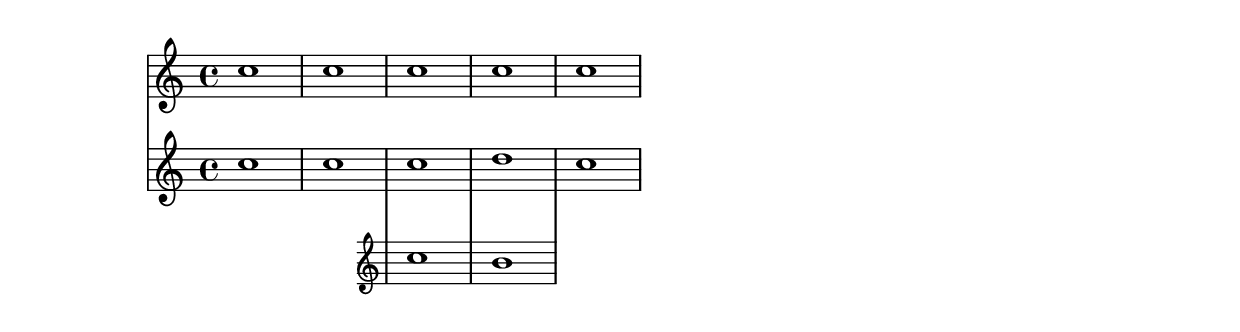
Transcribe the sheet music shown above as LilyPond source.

%% Do not edit this file; it is automatically
%% generated from LSR http://lsr.dsi.unimi.it
%% This file is in the public domain.
\version "2.12.2"

\header {
  lsrtags = "staff-notation, contexts-and-engravers"

%% Translation of GIT committish: a874fda3641c9e02f61be5c41b215b8304b8ed00
  texidoces = "
Se puede añadir (posiblemente de forma temporal) un pentagrama
nuevo una vez que la pieza ha comenzado.

"
  doctitlees = "Añadir un pentagrama nuevo"

  texidoc = "
An extra staff can be added (possibly temporarily) after the start of a
piece.

"
  doctitle = "Adding an extra staff"
} % begin verbatim

\score {
  <<
    \new Staff \relative c'' {
      c1 | c | c | c | c
    }
    \new StaffGroup \relative c'' {
      \new Staff {
        c1 | c
        <<
          {
            c1 | d
          }
          \new Staff {
            \once \override Staff.TimeSignature #'stencil = ##f
            c1 | b
          }
        >>
        c1
      }
    }
  >>
}

